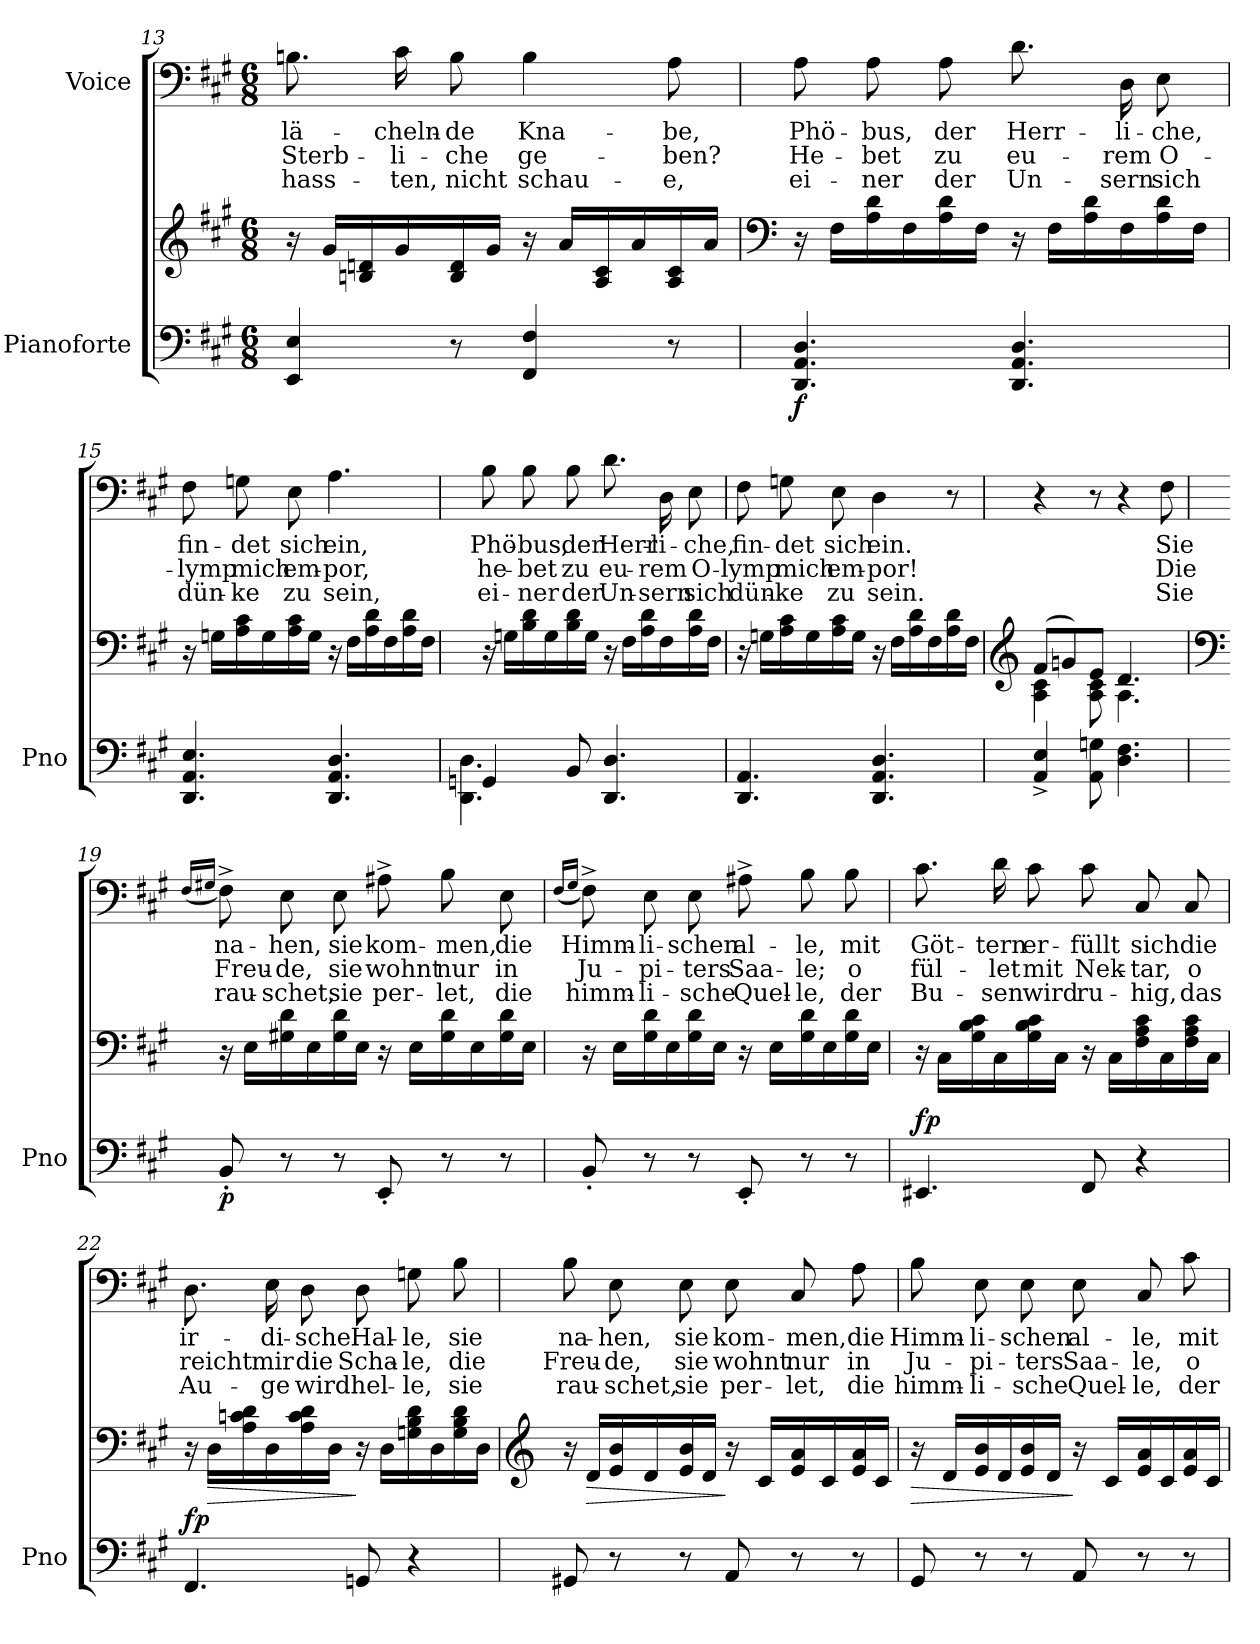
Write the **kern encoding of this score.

**kern	**kern	**dynam	**kern	**text	**text	**text
*part2	*part2	*part2	*part1	*part1	*part1	*part1
*staff3	*staff2	*staff2/3	*staff1	*staff1	*staff1	*staff1
*I"Pianoforte	*	*	*I"Voice	*	*	*
*I'Pno	*	*	*	*	*	*
!!LO:LB:g=z
*clefF4	*clefG2	*	*clefF4	*	*	*
*k[f#c#g#]	*k[f#c#g#]	*	*k[f#c#g#]	*	*	*
*M6/8	*M6/8	*	*M6/8	*	*	*
=13	=13	=13	=13	=13	=13	=13
!	!	!	!	!LO:LY:b	!LO:LY:b	!LO:LY:b
4EE/ 4E/	16r	.	8.Bn\	lä-	Sterb-	hass-
.	16g#/LL	.	.	.	.	.
.	16Bn/ 16dn/	.	.	.	.	.
!	!	!	!	!LO:LY:b	!LO:LY:b	!LO:LY:b
.	16g#/	.	16c#\	-cheln-	-li-	-ten,
!	!	!	!	!LO:LY:b	!LO:LY:b	!LO:LY:b
8r	16B/ 16d/	.	8B\	-de	-che	nicht
.	16g#/JJ	.	.	.	.	.
!	!	!	!	!LO:LY:b	!LO:LY:b	!LO:LY:b
4FF#/ 4F#/	16r	.	4B\	Kna-	ge-	schau-
.	16a/LL	.	.	.	.	.
.	16A/ 16c#/	.	.	.	.	.
.	16a/	.	.	.	.	.
!	!	!	!	!LO:LY:b	!LO:LY:b	!LO:LY:b
8r	16A/ 16c#/	.	8A\	-be,	-ben?	-e,
.	16a/JJ	.	.	.	.	.
=14	=14	=14	=14	=14	=14	=14
*	*clefF4	*	*	*	*	*
!	!	!LO:DY:b=2	!	!LO:LY:b	!LO:LY:b	!LO:LY:b
4.DD/ 4.AA/ 4.D/	16r	f	8A\	Phö-	He-	ei-
.	16F#\LL	.	.	.	.	.
!	!	!	!	!LO:LY:b	!LO:LY:b	!LO:LY:b
.	16A\ 16d\	.	8A\	-bus,	-bet	-ner
.	16F#\	.	.	.	.	.
!	!	!	!	!LO:LY:b	!LO:LY:b	!LO:LY:b
.	16A\ 16d\	.	8A\	der	zu	der
.	16F#\JJ	.	.	.	.	.
!	!	!	!	!LO:LY:b	!LO:LY:b	!LO:LY:b
4.DD/ 4.AA/ 4.D/	16r	.	8.d\	Herr-	eu-	Un-
.	16F#\LL	.	.	.	.	.
.	16A\ 16d\	.	.	.	.	.
!	!	!	!	!LO:LY:b	!LO:LY:b	!LO:LY:b
.	16F#\	.	16D\	-li-	-rem	-sern
!	!	!	!	!LO:LY:b	!LO:LY:b	!LO:LY:b
.	16A\ 16d\	.	8E\	-che,	O-	sich
.	16F#\JJ	.	.	.	.	.
!!LO:LB:g=z
=15	=15	=15	=15	=15	=15	=15
!	!	!	!	!LO:LY:b	!LO:LY:b	!LO:LY:b
4.DD/ 4.AA/ 4.E/	16r	.	8F#\	fin-	-lymp	dün-
.	16Gn\LL	.	.	.	.	.
!	!	!	!	!LO:LY:b	!LO:LY:b	!LO:LY:b
.	16A\ 16c#\	.	8Gn\	-det	mich	-ke
.	16G\	.	.	.	.	.
!	!	!	!	!LO:LY:b	!LO:LY:b	!LO:LY:b
.	16A\ 16c#\	.	8E\	sich	em-	zu
.	16G\JJ	.	.	.	.	.
!	!	!	!	!LO:LY:b	!LO:LY:b	!LO:LY:b
4.DD/ 4.AA/ 4.D/	16r	.	4.A\	ein,	-por,	sein,
.	16F#\LL	.	.	.	.	.
.	16A\ 16d\	.	.	.	.	.
.	16F#\	.	.	.	.	.
.	16A\ 16d\	.	.	.	.	.
.	16F#\JJ	.	.	.	.	.
=16	=16	=16	=16	=16	=16	=16
*^	*	*	*	*	*	*
!	!	!	!	!	!LO:LY:b	!LO:LY:b	!LO:LY:b
4GGn/	4.DD\ 4.D\	16r	.	8B\	Phö-	he-	ei-
.	.	16Gn\LL	.	.	.	.	.
!	!	!	!	!	!LO:LY:b	!LO:LY:b	!LO:LY:b
.	.	16B\ 16d\	.	8B\	-bus,	-bet	-ner
.	.	16G\	.	.	.	.	.
!	!	!	!	!	!LO:LY:b	!LO:LY:b	!LO:LY:b
8BB/	.	16B\ 16d\	.	8B\	der	zu	der
.	.	16G\JJ	.	.	.	.	.
!	!	!	!	!	!LO:LY:b	!LO:LY:b	!LO:LY:b
4.DD/ 4.D/	4.ryy	16r	.	8.d\	Herr-	eu-	Un-
.	.	16F#\LL	.	.	.	.	.
.	.	16A\ 16d\	.	.	.	.	.
!	!	!	!	!	!LO:LY:b	!LO:LY:b	!LO:LY:b
.	.	16F#\	.	16D\	-li-	-rem	-sern
!	!	!	!	!	!LO:LY:b	!LO:LY:b	!LO:LY:b
.	.	16A\ 16d\	.	8E\	-che,	O-	sich
.	.	16F#\JJ	.	.	.	.	.
*v	*v	*	*	*	*	*	*
!!LO:PB:g=z
=17	=17	=17	=17	=17	=17	=17
!	!	!	!	!LO:LY:b	!LO:LY:b	!LO:LY:b
4.DD/ 4.AA/	16r	.	8F#\	fin-	-lymp	dün-
.	16Gn\LL	.	.	.	.	.
!	!	!	!	!LO:LY:b	!LO:LY:b	!LO:LY:b
.	16A\ 16c#\	.	8Gn\	-det	mich	-ke
.	16G\	.	.	.	.	.
!	!	!	!	!LO:LY:b	!LO:LY:b	!LO:LY:b
.	16A\ 16c#\	.	8E\	sich	em-	zu
.	16G\JJ	.	.	.	.	.
!	!	!	!	!LO:LY:b	!LO:LY:b	!LO:LY:b
4.DD/ 4.AA/ 4.D/	16r	.	4D\	ein.	-por!	sein.
.	16F#\LL	.	.	.	.	.
.	16A\ 16d\	.	.	.	.	.
.	16F#\	.	.	.	.	.
.	16A\ 16d\	.	8r	.	.	.
.	16F#\JJ	.	.	.	.	.
=18	=18	=18	=18	=18	=18	=18
*	*clefG2	*	*	*	*	*
*	*^	*	*	*	*	*
4AA/^> 4E/^>	(8f#/L	4A\ 4c#\	.	4r	.	.	.
.	8gn/)	.	.	.	.	.	.
8AA\ 8Gn\	8e/J	8A\ 8c#\	.	8r	.	.	.
4.D\ 4.F#\	4.d/	4.A\	.	4r	.	.	.
!	!	!	!	!	!LO:LY:b	!LO:LY:b	!LO:LY:b
.	.	.	.	8F#\	Sie	Die	Sie
*	*v	*v	*	*	*	*	*
=19	=19	=19	=19	=19	=19	=19
*	*clefF4	*	*	*	*	*
.	.	.	(16qF#/LL	.	.	.
.	.	.	16qG#X/JJ	.	.	.
!	!	!LO:DY:b=2	!	!LO:LY:b	!LO:LY:b	!LO:LY:b
8BB'/	16r	p	8F#^\)	na-	Freu-	rau-
.	16E\LL	.	.	.	.	.
!	!	!	!	!LO:LY:b	!LO:LY:b	!LO:LY:b
8r	16G#X\ 16d\	.	8E\	-hen,	-de,	-schet,
.	16E\	.	.	.	.	.
!	!	!	!	!LO:LY:b	!LO:LY:b	!LO:LY:b
8r	16G#\ 16d\	.	8E\	sie	sie	sie
.	16E\JJ	.	.	.	.	.
!	!	!	!	!LO:LY:b	!LO:LY:b	!LO:LY:b
8EE'/	16r	.	8A#X^\	kom-	wohnt	per-
.	16E\LL	.	.	.	.	.
!	!	!	!	!LO:LY:b	!LO:LY:b	!LO:LY:b
8r	16G#\ 16d\	.	8B\	-men,	nur	-let,
.	16E\	.	.	.	.	.
!	!	!	!	!LO:LY:b	!LO:LY:b	!LO:LY:b
8r	16G#\ 16d\	.	8E\	die	in	die
.	16E\JJ	.	.	.	.	.
!!LO:LB:g=z
=20	=20	=20	=20	=20	=20	=20
.	.	.	(16qF#/LL	.	.	.
.	.	.	16qG#/JJ	.	.	.
!	!	!	!	!LO:LY:b	!LO:LY:b	!LO:LY:b
8BB'/	16r	.	8F#^\)	Himm-	Ju-	himm-
.	16E\LL	.	.	.	.	.
!	!	!	!	!LO:LY:b	!LO:LY:b	!LO:LY:b
8r	16G#\ 16d\	.	8E\	-li-	-pi-	-li-
.	16E\	.	.	.	.	.
!	!	!	!	!LO:LY:b	!LO:LY:b	!LO:LY:b
8r	16G#\ 16d\	.	8E\	-schen	-ters	-sche
.	16E\JJ	.	.	.	.	.
!	!	!	!	!LO:LY:b	!LO:LY:b	!LO:LY:b
8EE'/	16r	.	8A#X^\	al-	Saa-	Quel-
.	16E\LL	.	.	.	.	.
!	!	!	!	!LO:LY:b	!LO:LY:b	!LO:LY:b
8r	16G#\ 16d\	.	8B\	-le,	-le;	-le,
.	16E\	.	.	.	.	.
!	!	!	!	!LO:LY:b	!LO:LY:b	!LO:LY:b
8r	16G#\ 16d\	.	8B\	mit	o	der
.	16E\JJ	.	.	.	.	.
!!LO:LB:g=z
=21	=21	=21	=21	=21	=21	=21
!	!	!LO:DY:a=2	!	!LO:LY:b	!LO:LY:b	!LO:LY:b
4.EE#X/	16r	fp	8.c#\	Göt-	fül-	Bu-
.	16C#\LL	.	.	.	.	.
.	16G#\ 16B\ 16c#\	.	.	.	.	.
!	!	!	!	!LO:LY:b	!LO:LY:b	!LO:LY:b
.	16C#\	.	16d\	-tern	-let	-sen
!	!	!	!	!LO:LY:b	!LO:LY:b	!LO:LY:b
.	16G#\ 16B\ 16c#\	.	8c#\	er-	mit	wird
.	16C#\JJ	.	.	.	.	.
!	!	!	!	!LO:LY:b	!LO:LY:b	!LO:LY:b
8FF#/	16r	.	8c#\	-füllt	Nek-	ru-
.	16C#\LL	.	.	.	.	.
!	!	!	!	!LO:LY:b	!LO:LY:b	!LO:LY:b
4r	16F#\ 16A\ 16c#\	.	8C#/	sich	-tar,	-hig,
.	16C#\	.	.	.	.	.
!	!	!	!	!LO:LY:b	!LO:LY:b	!LO:LY:b
.	16F#\ 16A\ 16c#\	.	8C#/	die	o	das
.	16C#\JJ	.	.	.	.	.
=22	=22	=22	=22	=22	=22	=22
!	!	!LO:DY:a=2	!	!LO:LY:b	!LO:LY:b	!LO:LY:b
4.FF#/	16r	fp	8.D\	ir-	reicht	Au-
!	!	!LO:HP:b	!	!	!	!
.	16D\LL	>	.	.	.	.
.	16A\ 16cn\ 16d\	.	.	.	.	.
!	!	!	!	!LO:LY:b	!LO:LY:b	!LO:LY:b
.	16D\	.	16E\	-di-	mir	-ge
!	!	!	!	!LO:LY:b	!LO:LY:b	!LO:LY:b
.	16A\ 16c\ 16d\	.	8D\	-sche	die	wird
.	16D\JJ	.	.	.	.	.
!	!	!	!	!LO:LY:b	!LO:LY:b	!LO:LY:b
8GGn/	16r	]	8D\	Hal-	Scha-	hel-
.	16D\LL	.	.	.	.	.
!	!	!	!	!LO:LY:b	!LO:LY:b	!LO:LY:b
4r	16Gn\ 16B\ 16d\	.	8Gn\	-le,	-le,	-le,
.	16D\	.	.	.	.	.
!	!	!	!	!LO:LY:b	!LO:LY:b	!LO:LY:b
.	16G\ 16B\ 16d\	.	8B\	sie	die	sie
.	16D\JJ	.	.	.	.	.
!!LO:LB:g=z
=23	=23	=23	=23	=23	=23	=23
*	*clefG2	*	*	*	*	*
!	!	!	!	!LO:LY:b	!LO:LY:b	!LO:LY:b
8GG#X/	16r	.	8B\	na-	Freu-	rau-
!	!	!LO:HP:b	!	!	!	!
.	16d/LL	>	.	.	.	.
!	!	!	!	!LO:LY:b	!LO:LY:b	!LO:LY:b
8r	16e/ 16b/	.	8E\	-hen,	-de,	-schet,
.	16d/	.	.	.	.	.
!	!	!	!	!LO:LY:b	!LO:LY:b	!LO:LY:b
8r	16e/ 16b/	.	8E\	sie	sie	sie
.	16d/JJ	.	.	.	.	.
!	!	!	!	!LO:LY:b	!LO:LY:b	!LO:LY:b
8AA/	16r	]	8E\	kom-	wohnt	per-
.	16c#/LL	.	.	.	.	.
!	!	!	!	!LO:LY:b	!LO:LY:b	!LO:LY:b
8r	16e/ 16a/	.	8C#/	-men,	nur	-let,
.	16c#/	.	.	.	.	.
!	!	!	!	!LO:LY:b	!LO:LY:b	!LO:LY:b
8r	16e/ 16a/	.	8A\	die	in	die
.	16c#/JJ	.	.	.	.	.
=24	=24	=24	=24	=24	=24	=24
!	!	!LO:HP:b	!	!LO:LY:b	!LO:LY:b	!LO:LY:b
8GG#/	16r	>	8B\	Himm-	Ju-	himm-
.	16d/LL	.	.	.	.	.
!	!	!	!	!LO:LY:b	!LO:LY:b	!LO:LY:b
8r	16e/ 16b/	.	8E\	-li-	-pi-	-li-
.	16d/	.	.	.	.	.
!	!	!	!	!LO:LY:b	!LO:LY:b	!LO:LY:b
8r	16e/ 16b/	.	8E\	-schen	-ters	-sche
.	16d/JJ	.	.	.	.	.
!	!	!	!	!LO:LY:b	!LO:LY:b	!LO:LY:b
8AA/	16r	]	8E\	al-	Saa-	Quel-
.	16c#/LL	.	.	.	.	.
!	!	!	!	!LO:LY:b	!LO:LY:b	!LO:LY:b
8r	16e/ 16a/	.	8C#/	-le,	-le,	-le,
.	16c#/	.	.	.	.	.
!	!	!	!	!LO:LY:b	!LO:LY:b	!LO:LY:b
8r	16e/ 16a/	.	8c#\	mit	o	der
.	16c#/JJ	.	.	.	.	.
=	=	=	=	=	=	=
*-	*-	*-	*-	*-	*-	*-
